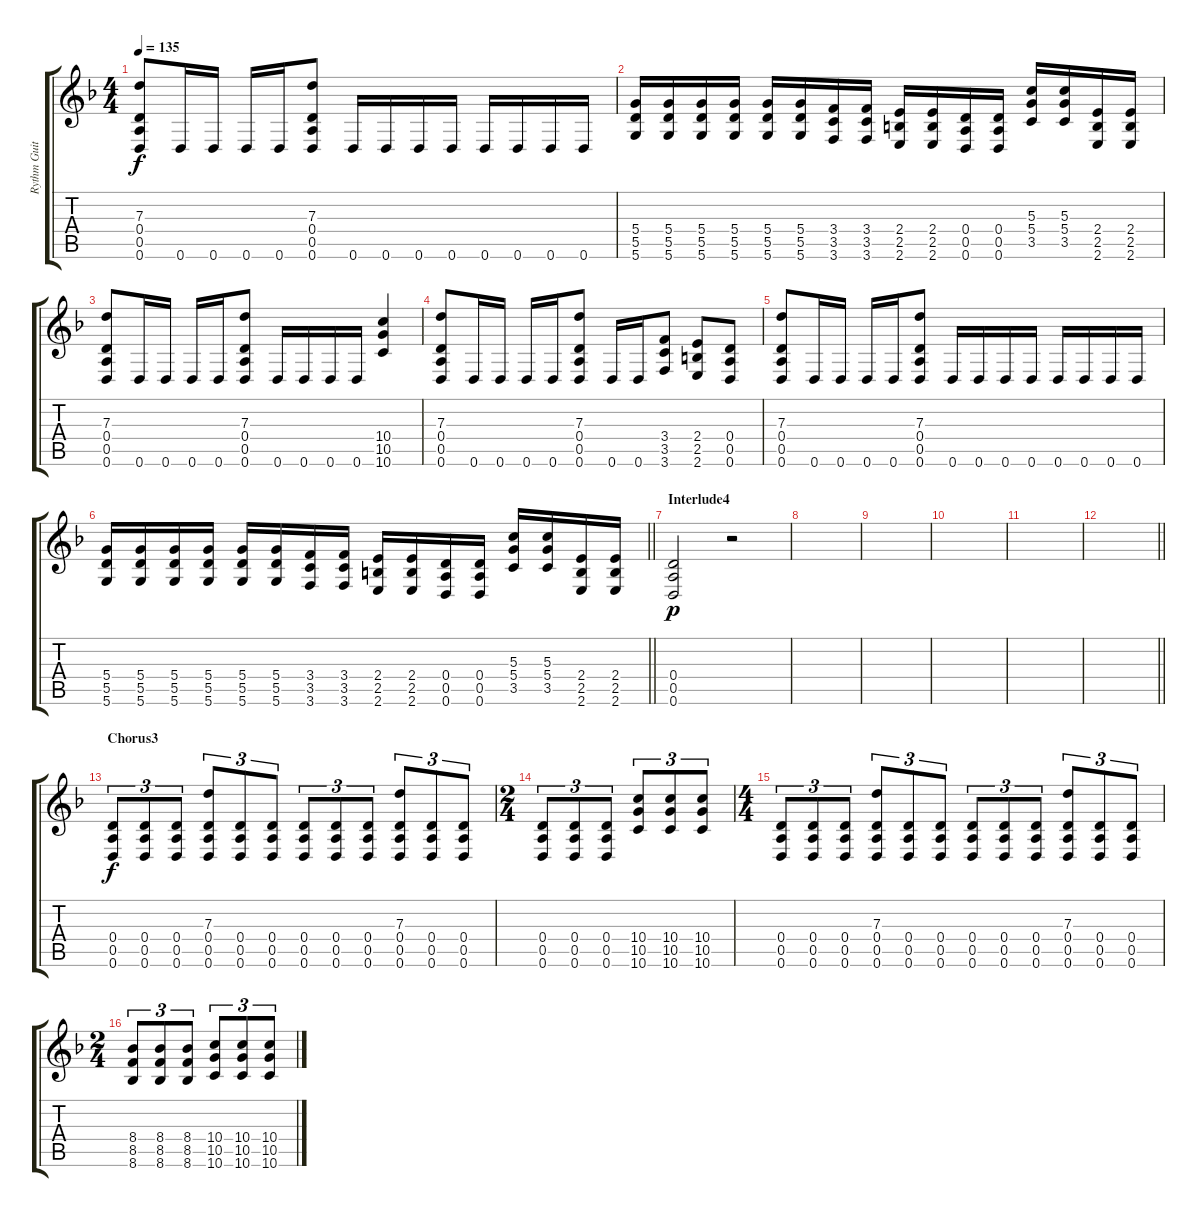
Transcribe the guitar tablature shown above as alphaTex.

\track ("Rythm Guitar" "Rythm Guit") {instrument distortionguitar}
\staff {score tabs}
\tuning (E4 B3 G3 D3 A2 D2) {hide}
\ts (4 4)
\tempo 135
\clef g2
\ks dminor
(7.3 0.4 0.5 0.6).8{dy f} 0.6.16 0.6.16 0.6.16 0.6.16 (7.3 0.4 0.5 0.6).8 0.6.16 0.6.16 0.6.16 0.6.16 0.6.16 0.6.16 0.6.16 0.6.16 |
(5.4 5.5 5.6).16 (5.4 5.5 5.6).16 (5.4 5.5 5.6).16 (5.4 5.5 5.6).16 (5.4 5.5 5.6).16 (5.4 5.5 5.6).16 (3.4 3.5 3.6).16 (3.4 3.5 3.6).16 (2.4 2.5 2.6).16 (2.4 2.5 2.6).16 (0.4 0.5 0.6).16 (0.4 0.5 0.6).16 (5.3 5.4 3.5).16 (5.3 5.4 3.5).16 (2.4 2.5 2.6).16 (2.4 2.5 2.6).16 |
(7.3 0.4 0.5 0.6).8 0.6.16 0.6.16 0.6.16 0.6.16 (7.3 0.4 0.5 0.6).8 0.6.16 0.6.16 0.6.16 0.6.16 (10.4 10.5 10.6).4 |
(7.3 0.4 0.5 0.6).8 0.6.16 0.6.16 0.6.16 0.6.16 (7.3 0.4 0.5 0.6).8 0.6.16 0.6.16 (3.4 3.5 3.6).8 (2.4 2.5 2.6).8 (0.4 0.5 0.6).8 |
(7.3 0.4 0.5 0.6).8 0.6.16 0.6.16 0.6.16 0.6.16 (7.3 0.4 0.5 0.6).8 0.6.16 0.6.16 0.6.16 0.6.16 0.6.16 0.6.16 0.6.16 0.6.16 |
\barLineRight lightlight
(5.4 5.5 5.6).16 (5.4 5.5 5.6).16 (5.4 5.5 5.6).16 (5.4 5.5 5.6).16 (5.4 5.5 5.6).16 (5.4 5.5 5.6).16 (3.4 3.5 3.6).16 (3.4 3.5 3.6).16 (2.4 2.5 2.6).16 (2.4 2.5 2.6).16 (0.4 0.5 0.6).16 (0.4 0.5 0.6).16 (5.3 5.4 3.5).16 (5.3 5.4 3.5).16 (2.4 2.5 2.6).16 (2.4 2.5 2.6).16 |
\section ("" "Interlude4")
(0.4 0.5 0.6).2{dy p} r.2 |
|
|
|
|
\barLineRight lightlight
|
\section ("" "Chorus3")
(0.4 0.5 0.6).8{tu (3 2) dy f} (0.4 0.5 0.6).8{tu (3 2)} (0.4 0.5 0.6).8{tu (3 2)} (7.3 0.4 0.5 0.6).8{tu (3 2)} (0.4 0.5 0.6).8{tu (3 2)} (0.4 0.5 0.6).8{tu (3 2)} (0.4 0.5 0.6).8{tu (3 2)} (0.4 0.5 0.6).8{tu (3 2)} (0.4 0.5 0.6).8{tu (3 2)} (7.3 0.4 0.5 0.6).8{tu (3 2)} (0.4 0.5 0.6).8{tu (3 2)} (0.4 0.5 0.6).8{tu (3 2)} |
\ts (2 4)
(0.4 0.5 0.6).8{tu (3 2)} (0.4 0.5 0.6).8{tu (3 2)} (0.4 0.5 0.6).8{tu (3 2)} (10.4 10.5 10.6).8{tu (3 2)} (10.4 10.5 10.6).8{tu (3 2)} (10.4 10.5 10.6).8{tu (3 2)} |
\ts (4 4)
(0.4 0.5 0.6).8{tu (3 2)} (0.4 0.5 0.6).8{tu (3 2)} (0.4 0.5 0.6).8{tu (3 2)} (7.3 0.4 0.5 0.6).8{tu (3 2)} (0.4 0.5 0.6).8{tu (3 2)} (0.4 0.5 0.6).8{tu (3 2)} (0.4 0.5 0.6).8{tu (3 2)} (0.4 0.5 0.6).8{tu (3 2)} (0.4 0.5 0.6).8{tu (3 2)} (7.3 0.4 0.5 0.6).8{tu (3 2)} (0.4 0.5 0.6).8{tu (3 2)} (0.4 0.5 0.6).8{tu (3 2)} |
\ts (2 4)
(8.4 8.5 8.6).8{tu (3 2)} (8.4 8.5 8.6).8{tu (3 2)} (8.4 8.5 8.6).8{tu (3 2)} (10.4 10.5 10.6).8{tu (3 2)} (10.4 10.5 10.6).8{tu (3 2)} (10.4 10.5 10.6).8{tu (3 2)}
